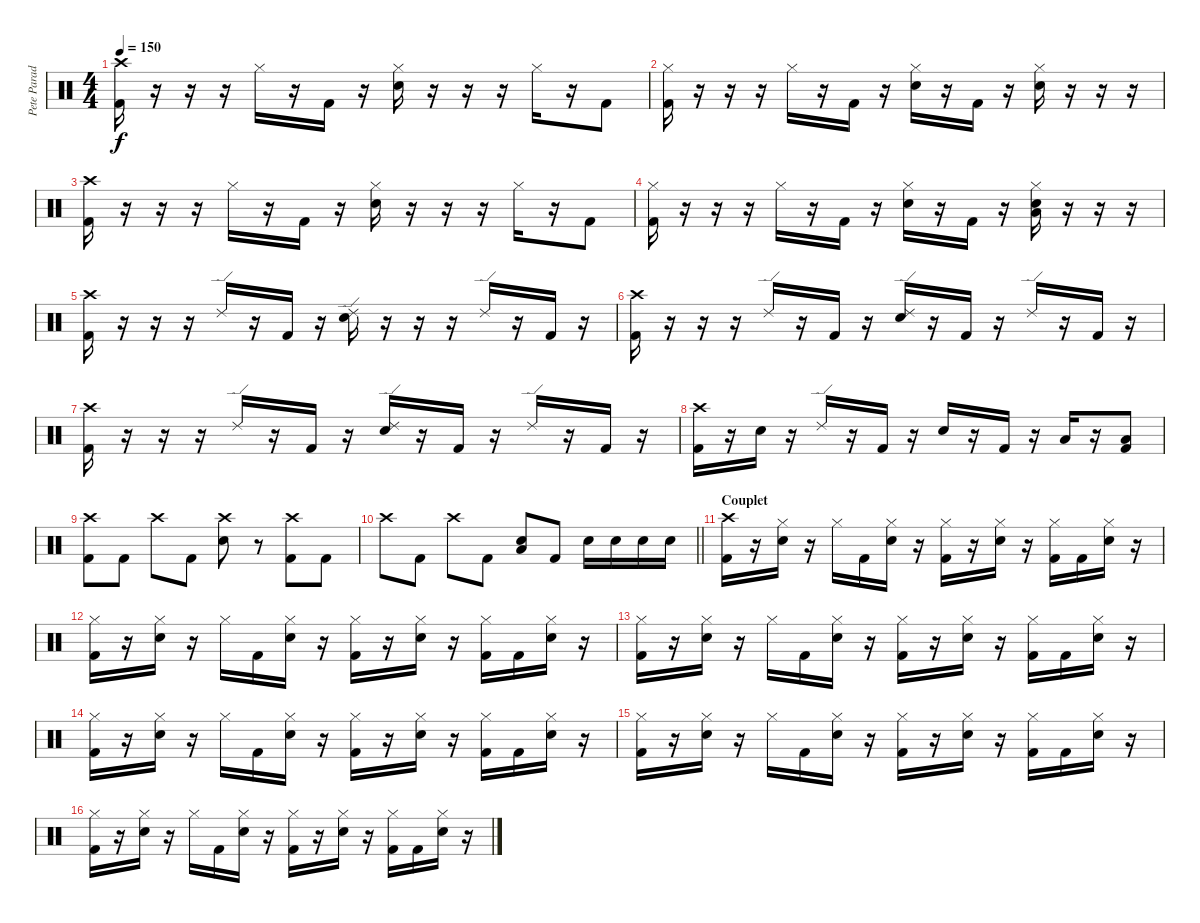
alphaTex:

\track ("Pete Parada - Drums" "Pete Parad") {instrument percussion}
\staff {score}
\articulation defaults
\ts (4 4)
\tempo 150
\clef neutral
\ks c
("Crash high (hit)" "Kick (hit) 2").16{dy f} r.16 r.16 r.16 "Hi-Hat (closed)".16 r.16 "Kick (hit) 2".16 r.16 ("Hi-Hat (closed)" "Electric Snare (hit)").16 r.16 r.16 r.16 "Hi-Hat (closed)".16 r.16 "Kick (hit) 2".8 |
("Hi-Hat (closed)" "Kick (hit) 2").16 r.16 r.16 r.16 "Hi-Hat (closed)".16 r.16 "Kick (hit) 2".16 r.16 ("Hi-Hat (closed)" "Electric Snare (hit)").16 r.16 "Kick (hit) 2".16 r.16 ("Hi-Hat (closed)" "Electric Snare (hit)").16 r.16 r.16 r.16 |
("Crash high (hit)" "Kick (hit) 2").16 r.16 r.16 r.16 "Hi-Hat (closed)".16 r.16 "Kick (hit) 2".16 r.16 ("Hi-Hat (closed)" "Electric Snare (hit)").16 r.16 r.16 r.16 "Hi-Hat (closed)".16 r.16 "Kick (hit) 2".8 |
("Hi-Hat (closed)" "Kick (hit) 2").16 r.16 r.16 r.16 "Hi-Hat (closed)".16 r.16 "Kick (hit) 2".16 r.16 ("Hi-Hat (closed)" "Electric Snare (hit)").16 r.16 "Kick (hit) 2".16 r.16 ("Hi-Hat (closed)" "Electric Snare (hit)" "Low Floor Tom (hit)").16 r.16 r.16 r.16 |
("Crash high (hit)" "Kick (hit) 2").16 r.16 r.16 r.16 "Ride (edge) 2".16 r.16 "Kick (hit) 2".16 r.16 ("Ride (edge) 2" "Electric Snare (hit)").16 r.16 r.16 r.16 "Ride (edge) 2".16 r.16 "Kick (hit) 2".16 r.16 |
("Crash high (hit)" "Kick (hit) 2").16 r.16 r.16 r.16 "Ride (edge) 2".16 r.16 "Kick (hit) 2".16 r.16 ("Ride (edge) 2" "Electric Snare (hit)").16 r.16 "Kick (hit) 2".16 r.16 "Ride (edge) 2".16 r.16 "Kick (hit) 2".16 r.16 |
("Crash high (hit)" "Kick (hit) 2").16 r.16 r.16 r.16 "Ride (edge) 2".16 r.16 "Kick (hit) 2".16 r.16 ("Ride (edge) 2" "Electric Snare (hit)").16 r.16 "Kick (hit) 2".16 r.16 "Ride (edge) 2".16 r.16 "Kick (hit) 2".16 r.16 |
("Crash high (hit)" "Kick (hit) 2").16 r.16 "Electric Snare (hit)".16 r.16 "Ride (edge) 2".16 r.16 "Kick (hit) 2".16 r.16 "Electric Snare (hit)".16 r.16 "Kick (hit) 2".16 r.16 "Low Tom (hit)".16 r.16 ("Low Tom (hit)" "Kick (hit) 2").8 |
("Crash high (hit)" "Kick (hit) 2").8 "Kick (hit) 2".8 "Crash high (hit)".8 "Kick (hit) 2".8 ("Crash high (hit)" "Electric Snare (hit)").8 r.8 ("Crash high (hit)" "Kick (hit) 2").8 "Kick (hit) 2".8 |
\barLineRight lightlight "Crash high (hit)".8 "Kick (hit) 2".8 "Crash high (hit)".8 "Kick (hit) 2".8
("Electric Snare (hit)" "Low Tom (hit)").8 "Kick (hit) 2".8 "Electric Snare (hit)".16 "Electric Snare (hit)".16 "Electric Snare (hit)".16 "Electric Snare (hit)".16 |
\section ("" "Couplet")
("Crash high (hit)" "Kick (hit) 2").16 r.16 ("Hi-Hat (closed)" "Electric Snare (hit)").16 r.16 "Hi-Hat (closed)".16 "Kick (hit) 2".16 ("Hi-Hat (closed)" "Electric Snare (hit)").16 r.16 ("Hi-Hat (closed)" "Kick (hit) 2").16 r.16 ("Hi-Hat (closed)" "Electric Snare (hit)").16 r.16 ("Hi-Hat (closed)" "Kick (hit) 2").16 "Kick (hit) 2".16 ("Hi-Hat (closed)" "Electric Snare (hit)").16 r.16 |
("Hi-Hat (closed)" "Kick (hit) 2").16 r.16 ("Hi-Hat (closed)" "Electric Snare (hit)").16 r.16 "Hi-Hat (closed)".16 "Kick (hit) 2".16 ("Hi-Hat (closed)" "Electric Snare (hit)").16 r.16 ("Hi-Hat (closed)" "Kick (hit) 2").16 r.16 ("Hi-Hat (closed)" "Electric Snare (hit)").16 r.16 ("Hi-Hat (closed)" "Kick (hit) 2").16 "Kick (hit) 2".16 ("Hi-Hat (closed)" "Electric Snare (hit)").16 r.16 |
("Hi-Hat (closed)" "Kick (hit) 2").16 r.16 ("Hi-Hat (closed)" "Electric Snare (hit)").16 r.16 "Hi-Hat (closed)".16 "Kick (hit) 2".16 ("Hi-Hat (closed)" "Electric Snare (hit)").16 r.16 ("Hi-Hat (closed)" "Kick (hit) 2").16 r.16 ("Hi-Hat (closed)" "Electric Snare (hit)").16 r.16 ("Hi-Hat (closed)" "Kick (hit) 2").16 "Kick (hit) 2".16 ("Hi-Hat (closed)" "Electric Snare (hit)").16 r.16 |
("Hi-Hat (closed)" "Kick (hit) 2").16 r.16 ("Hi-Hat (closed)" "Electric Snare (hit)").16 r.16 "Hi-Hat (closed)".16 "Kick (hit) 2".16 ("Hi-Hat (closed)" "Electric Snare (hit)").16 r.16 ("Hi-Hat (closed)" "Kick (hit) 2").16 r.16 ("Hi-Hat (closed)" "Electric Snare (hit)").16 r.16 ("Hi-Hat (closed)" "Kick (hit) 2").16 "Kick (hit) 2".16 ("Hi-Hat (closed)" "Electric Snare (hit)").16 r.16 |
("Hi-Hat (closed)" "Kick (hit) 2").16 r.16 ("Hi-Hat (closed)" "Electric Snare (hit)").16 r.16 "Hi-Hat (closed)".16 "Kick (hit) 2".16 ("Hi-Hat (closed)" "Electric Snare (hit)").16 r.16 ("Hi-Hat (closed)" "Kick (hit) 2").16 r.16 ("Hi-Hat (closed)" "Electric Snare (hit)").16 r.16 ("Hi-Hat (closed)" "Kick (hit) 2").16 "Kick (hit) 2".16 ("Hi-Hat (closed)" "Electric Snare (hit)").16 r.16 |
("Hi-Hat (closed)" "Kick (hit) 2").16 r.16 ("Hi-Hat (closed)" "Electric Snare (hit)").16 r.16 "Hi-Hat (closed)".16 "Kick (hit) 2".16 ("Hi-Hat (closed)" "Electric Snare (hit)").16 r.16 ("Hi-Hat (closed)" "Kick (hit) 2").16 r.16 ("Hi-Hat (closed)" "Electric Snare (hit)").16 r.16 ("Hi-Hat (closed)" "Kick (hit) 2").16 "Kick (hit) 2".16 ("Hi-Hat (closed)" "Electric Snare (hit)").16 r.16
